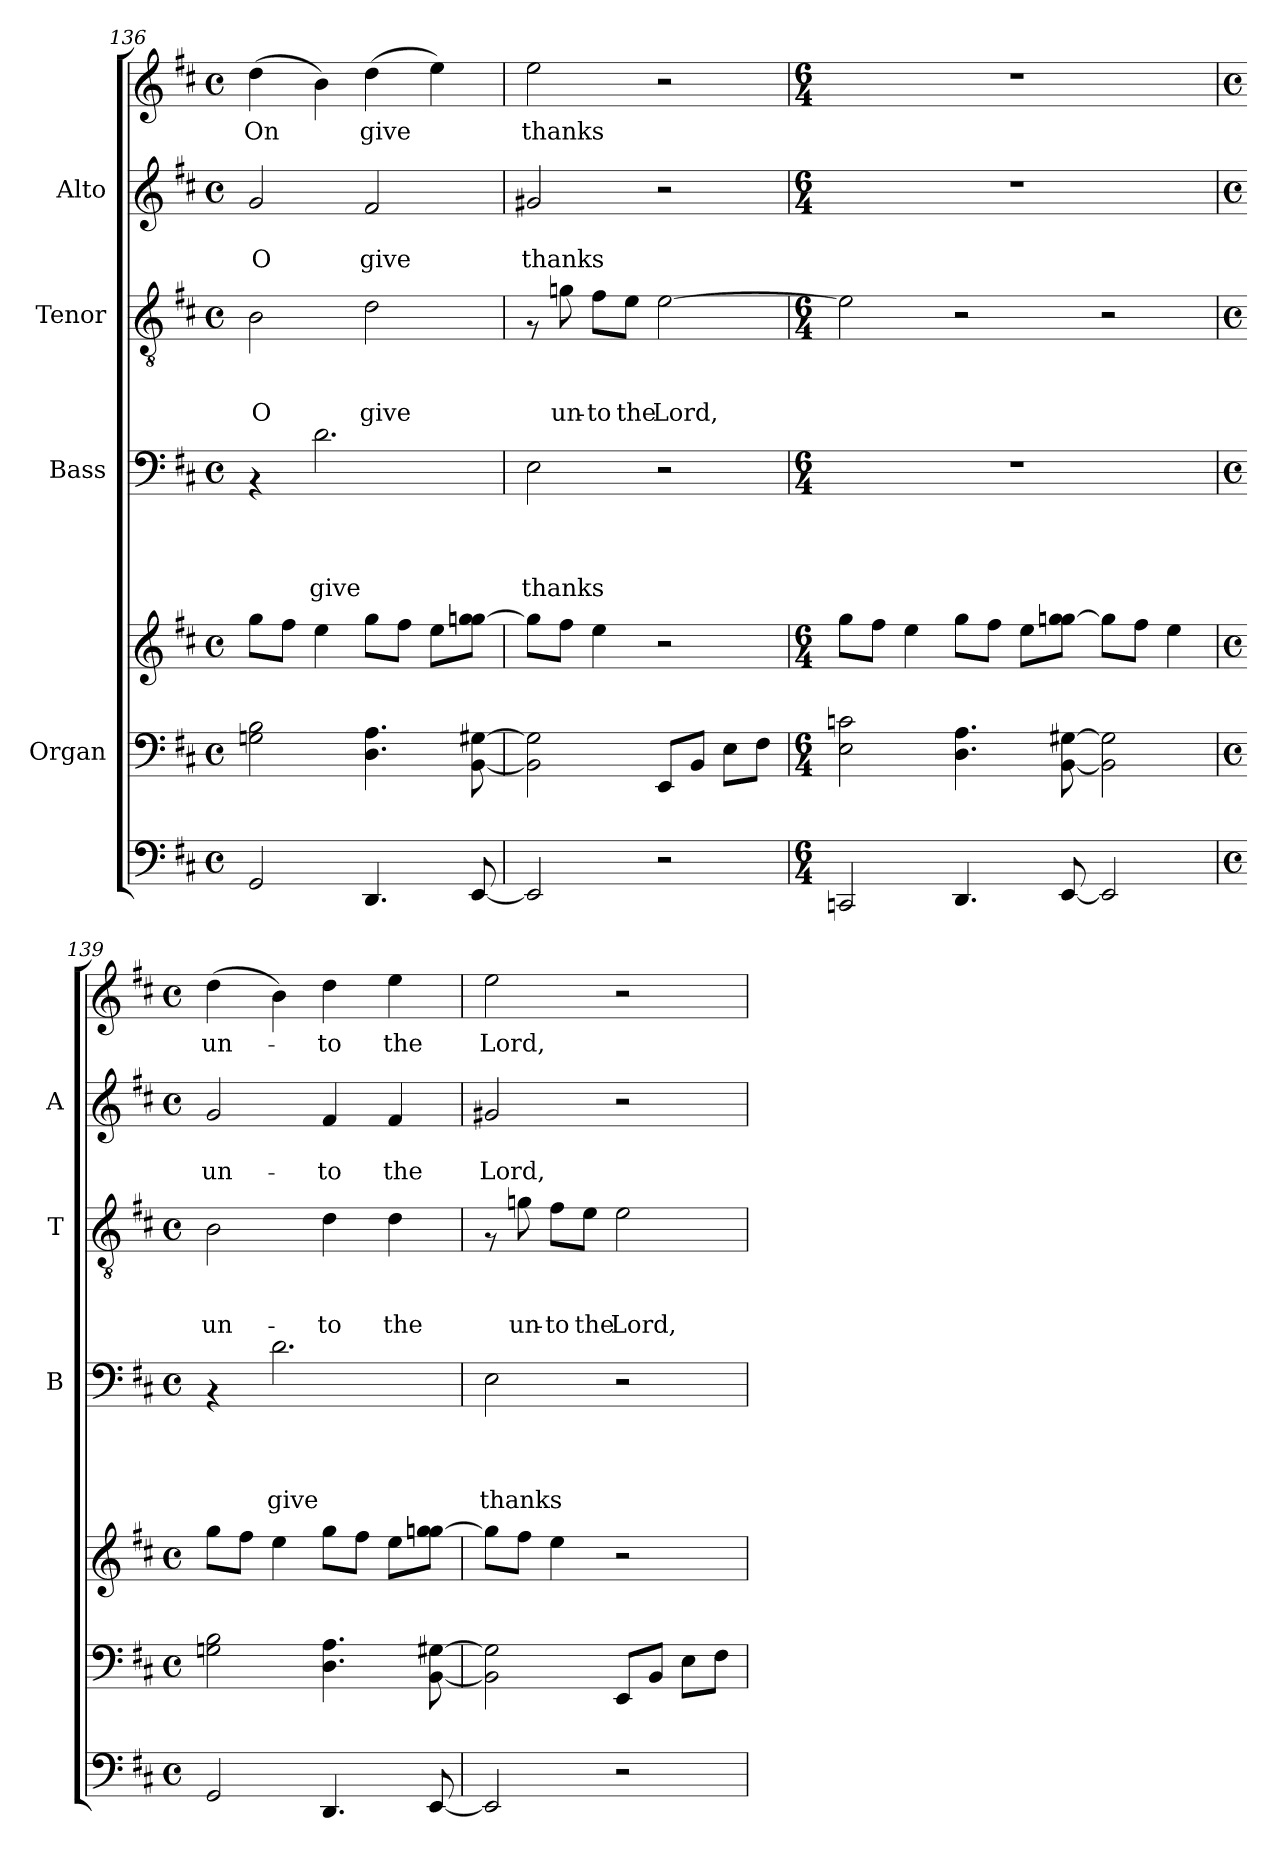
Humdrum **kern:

**kern	**kern	**kern	**kern	**text	**text	**text	**text	**kern	**text	**text	**text	**kern	**text	**text	**kern	**text
*part6	*part5	*part5	*part4	*part4	*part4	*part4	*part4	*part3	*part3	*part3	*part3	*part2	*part2	*part2	*part1	*part1
*staff7	*staff6	*staff5	*staff4	*staff4	*staff4	*staff4	*staff4	*staff3	*staff3	*staff3	*staff3	*staff2	*staff2	*staff2	*staff1	*staff1
*	*I"Organ	*	*I"Bass	*	*	*	*	*I"Tenor	*	*	*	*I"Alto	*	*	*	*
*	*	*	*I'B	*	*	*	*	*I'T	*	*	*	*I'A	*	*	*	*
*clefF4	*clefF4	*clefG2	*clefF4	*	*	*	*	*clefGv2	*	*	*	*clefG2	*	*	*clefG2	*
*k[f#c#]	*k[f#c#]	*k[f#c#]	*k[f#c#]	*	*	*	*	*k[f#c#]	*	*	*	*k[f#c#]	*	*	*k[f#c#]	*
*D:	*D:	*D:	*D:	*	*	*	*	*D:	*	*	*	*D:	*	*	*D:	*
*M4/4	*M4/4	*M4/4	*M4/4	*	*	*	*	*M4/4	*	*	*	*M4/4	*	*	*M4/4	*
*met(c)	*met(c)	*met(c)	*met(c)	*	*	*	*	*met(c)	*	*	*	*met(c)	*	*	*met(c)	*
=136	=136	=136	=136	=136	=136	=136	=136	=136	=136	=136	=136	=136	=136	=136	=136	=136
!	!	!	!	!	!	!	!	!	!	!	!LO:LY:b	!	!	!LO:LY:b	!	!LO:LY:b
2GG/	2Gn\ 2B\	8gg\L	4rAA	.	.	.	.	2B\	.	.	O	2g/	.	O	(>4dd\	On
.	.	8ff#\J	.	.	.	.	.	.	.	.	.	.	.	.	.	.
!	!	!	!	!	!	!	!LO:LY:b	!	!	!	!	!	!	!	!	!
.	.	4ee\	2.d\	.	.	.	give	.	.	.	.	.	.	.	4b\)	.
!	!	!	!	!	!	!	!	!	!	!	!LO:LY:b	!	!	!LO:LY:b	!	!LO:LY:b
4.DD/	4.D\ 4.A\	8gg\L	.	.	.	.	.	2d\	.	.	give	2f#/	.	give	(>4dd\	give
.	.	8ff#\J	.	.	.	.	.	.	.	.	.	.	.	.	.	.
.	.	8ee\L	.	.	.	.	.	.	.	.	.	.	.	.	4ee\)	.
[<8EE/	[<8BB\ [>8G#X\	8ggn\ [>8ggn\J	.	.	.	.	.	.	.	.	.	.	.	.	.	.
=137	=137	=137	=137	=137	=137	=137	=137	=137	=137	=137	=137	=137	=137	=137	=137	=137
!	!	!	!	!	!	!	!LO:LY:b	!	!	!	!	!	!	!LO:LY:b	!	!LO:LY:b
2EE/]	2BB\] 2G#\]	8gg\L]	2E\	.	.	.	thanks	8rF	.	.	.	2g#X/	.	thanks	2ee\	thanks
!	!	!	!	!	!	!	!	!	!	!	!LO:LY:b	!	!	!	!	!
.	.	8ff#\J	.	.	.	.	.	8gn\	.	.	un-	.	.	.	.	.
!	!	!	!	!	!	!	!	!	!	!	!LO:LY:b	!	!	!	!	!
.	.	4ee\	.	.	.	.	.	8f#\L	.	.	-to	.	.	.	.	.
!	!	!	!	!	!	!	!	!	!	!	!LO:LY:b	!	!	!	!	!
.	.	.	.	.	.	.	.	8e\J	.	.	the	.	.	.	.	.
!	!	!	!	!	!	!	!	!	!	!	!LO:LY:b	!	!	!	!	!
2r	8EE/L	2r	2r	.	.	.	.	[<2e\	.	.	Lord,	2r	.	.	2r	.
.	8BB/J	.	.	.	.	.	.	.	.	.	.	.	.	.	.	.
.	8E\L	.	.	.	.	.	.	.	.	.	.	.	.	.	.	.
.	8F#\J	.	.	.	.	.	.	.	.	.	.	.	.	.	.	.
!!LO:PB:g=z
=138	=138	=138	=138	=138	=138	=138	=138	=138	=138	=138	=138	=138	=138	=138	=138	=138
*M6/4	*M6/4	*M6/4	*M6/4	*	*	*	*	*M6/4	*	*	*	*M6/4	*	*	*M6/4	*
2CCn/	2E\ 2cn\	8gg\L	1.r	.	.	.	.	2e\]	.	.	.	1.r	.	.	1.r	.
.	.	8ff#\J	.	.	.	.	.	.	.	.	.	.	.	.	.	.
.	.	4ee\	.	.	.	.	.	.	.	.	.	.	.	.	.	.
4.DD/	4.D\ 4.A\	8gg\L	.	.	.	.	.	2r	.	.	.	.	.	.	.	.
.	.	8ff#\J	.	.	.	.	.	.	.	.	.	.	.	.	.	.
.	.	8ee\L	.	.	.	.	.	.	.	.	.	.	.	.	.	.
[<8EE/	[<8BB\ [>8G#X\	8ggn\ [>8ggn\J	.	.	.	.	.	.	.	.	.	.	.	.	.	.
2EE/]	2BB\] 2G#\]	8gg\L]	.	.	.	.	.	2r	.	.	.	.	.	.	.	.
.	.	8ff#\J	.	.	.	.	.	.	.	.	.	.	.	.	.	.
.	.	4ee\	.	.	.	.	.	.	.	.	.	.	.	.	.	.
=139	=139	=139	=139	=139	=139	=139	=139	=139	=139	=139	=139	=139	=139	=139	=139	=139
*M4/4	*M4/4	*M4/4	*M4/4	*	*	*	*	*M4/4	*	*	*	*M4/4	*	*	*M4/4	*
*met(c)	*met(c)	*met(c)	*met(c)	*	*	*	*	*met(c)	*	*	*	*met(c)	*	*	*met(c)	*
!	!	!	!	!	!	!	!	!	!	!	!LO:LY:b	!	!	!LO:LY:b	!	!LO:LY:b
2GG/	2Gn\ 2B\	8gg\L	4rAA	.	.	.	.	2B\	.	.	un-	2g/	.	un-	(>4dd\	un-
.	.	8ff#\J	.	.	.	.	.	.	.	.	.	.	.	.	.	.
!	!	!	!	!	!	!	!LO:LY:b	!	!	!	!	!	!	!	!	!
.	.	4ee\	2.d\	.	.	.	give	.	.	.	.	.	.	.	4b\)	.
!	!	!	!	!	!	!	!	!	!	!	!LO:LY:b	!	!	!LO:LY:b	!	!LO:LY:b
4.DD/	4.D\ 4.A\	8gg\L	.	.	.	.	.	4d\	.	.	-to	4f#/	.	-to	4dd\	-to
.	.	8ff#\J	.	.	.	.	.	.	.	.	.	.	.	.	.	.
!	!	!	!	!	!	!	!	!	!	!	!LO:LY:b	!	!	!LO:LY:b	!	!LO:LY:b
.	.	8ee\L	.	.	.	.	.	4d\	.	.	the	4f#/	.	the	4ee\	the
[<8EE/	[<8BB\ [>8G#X\	8ggn\ [>8ggn\J	.	.	.	.	.	.	.	.	.	.	.	.	.	.
=140	=140	=140	=140	=140	=140	=140	=140	=140	=140	=140	=140	=140	=140	=140	=140	=140
!	!	!	!	!	!	!	!LO:LY:b	!	!	!	!	!	!	!LO:LY:b	!	!LO:LY:b
2EE/]	2BB\] 2G#\]	8gg\L]	2E\	.	.	.	thanks	8rF	.	.	.	2g#X/	.	Lord,	2ee\	Lord,
!	!	!	!	!	!	!	!	!	!	!	!LO:LY:b	!	!	!	!	!
.	.	8ff#\J	.	.	.	.	.	8gn\	.	.	un-	.	.	.	.	.
!	!	!	!	!	!	!	!	!	!	!	!LO:LY:b	!	!	!	!	!
.	.	4ee\	.	.	.	.	.	8f#\L	.	.	-to	.	.	.	.	.
!	!	!	!	!	!	!	!	!	!	!	!LO:LY:b	!	!	!	!	!
.	.	.	.	.	.	.	.	8e\J	.	.	the	.	.	.	.	.
!	!	!	!	!	!	!	!	!	!	!	!LO:LY:b	!	!	!	!	!
2r	8EE/L	2r	2r	.	.	.	.	2e\	.	.	Lord,	2r	.	.	2r	.
.	8BB/J	.	.	.	.	.	.	.	.	.	.	.	.	.	.	.
.	8E\L	.	.	.	.	.	.	.	.	.	.	.	.	.	.	.
.	8F#\J	.	.	.	.	.	.	.	.	.	.	.	.	.	.	.
=	=	=	=	=	=	=	=	=	=	=	=	=	=	=	=	=
*-	*-	*-	*-	*-	*-	*-	*-	*-	*-	*-	*-	*-	*-	*-	*-	*-
